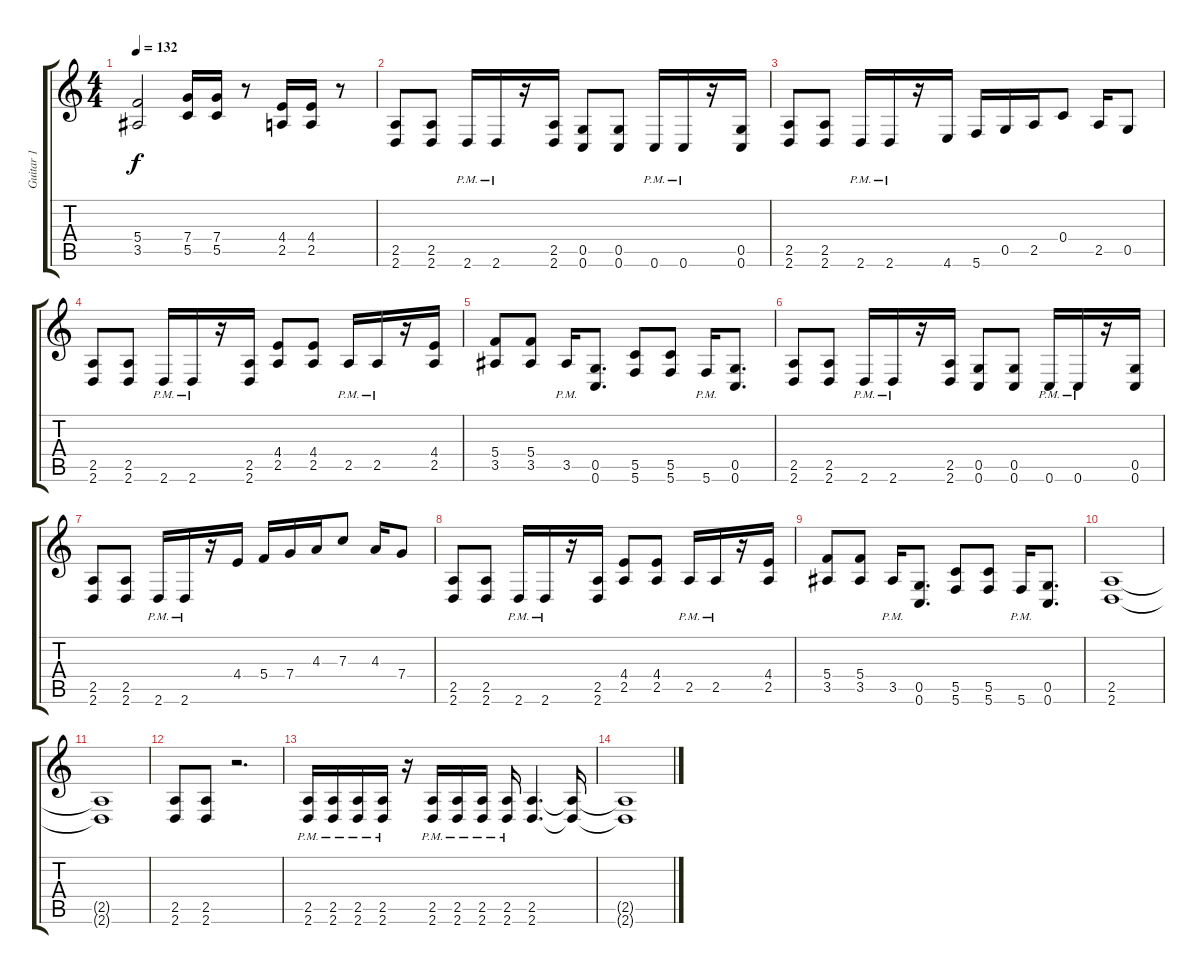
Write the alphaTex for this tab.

\track ("Guitar 1" "Guitar 1") {instrument distortionguitar}
\staff {score tabs}
\tuning (D4 A3 F3 C3 G2 C2) {hide}
\ts (4 4)
\tempo 132
\clef g2
\ks c
(5.4 3.5).2{dy f} (7.4 5.5).16 (7.4 5.5).16 r.8 (4.4 2.5).16 (4.4 2.5).16 r.8 |
(2.5 2.6).8 (2.5 2.6).8 2.6{pm}.16 2.6{pm}.16 r.16 (2.5 2.6).16 (0.5 0.6).8 (0.5 0.6).8 0.6{pm}.16 0.6{pm}.16 r.16 (0.5 0.6).16 |
(2.5 2.6).8 (2.5 2.6).8 2.6{pm}.16 2.6{pm}.16 r.16 4.6.16 5.6.16 0.5.16 2.5.16 0.4.8 2.5.16 0.5.8 |
(2.5 2.6).8 (2.5 2.6).8 2.6{pm}.16 2.6{pm}.16 r.16 (2.5 2.6).16 (4.4 2.5).8 (4.4 2.5).8 2.5{pm}.16 2.5{pm}.16 r.16 (4.4 2.5).16 |
(5.4 3.5).8 (5.4 3.5).8 3.5{pm}.16 (0.5 0.6).8{d} (5.5 5.6).8 (5.5 5.6).8 5.6{pm}.16 (0.5 0.6).8{d} |
(2.5 2.6).8 (2.5 2.6).8 2.6{pm}.16 2.6{pm}.16 r.16 (2.5 2.6).16 (0.5 0.6).8 (0.5 0.6).8 0.6{pm}.16 0.6{pm}.16 r.16 (0.5 0.6).16 |
(2.5 2.6).8 (2.5 2.6).8 2.6{pm}.16 2.6{pm}.16 r.16 4.4.16 5.4.16 7.4.16 4.3.16 7.3.8 4.3.16 7.4.8 |
(2.5 2.6).8 (2.5 2.6).8 2.6{pm}.16 2.6{pm}.16 r.16 (2.5 2.6).16 (4.4 2.5).8 (4.4 2.5).8 2.5{pm}.16 2.5{pm}.16 r.16 (4.4 2.5).16 |
(5.4 3.5).8 (5.4 3.5).8 3.5{pm}.16 (0.5 0.6).8{d} (5.5 5.6).8 (5.5 5.6).8 5.6{pm}.16 (0.5 0.6).8{d} |
(2.5 2.6).1 |
(2.5{t} 2.6{t}).1 |
(2.5 2.6).8 (2.5 2.6).8 r.2{d} |
(2.5{pm} 2.6{pm}).16 (2.5{pm} 2.6{pm}).16 (2.5{pm} 2.6{pm}).16 (2.5{pm} 2.6{pm}).16 r.16 (2.5{pm} 2.6{pm}).16 (2.5{pm} 2.6{pm}).16 (2.5{pm} 2.6{pm}).16 (2.5{pm} 2.6{pm}).16 (2.5 2.6).4{d} (2.5{t} 2.6{t}).16 |
(2.5{t} 2.6{t}).1
